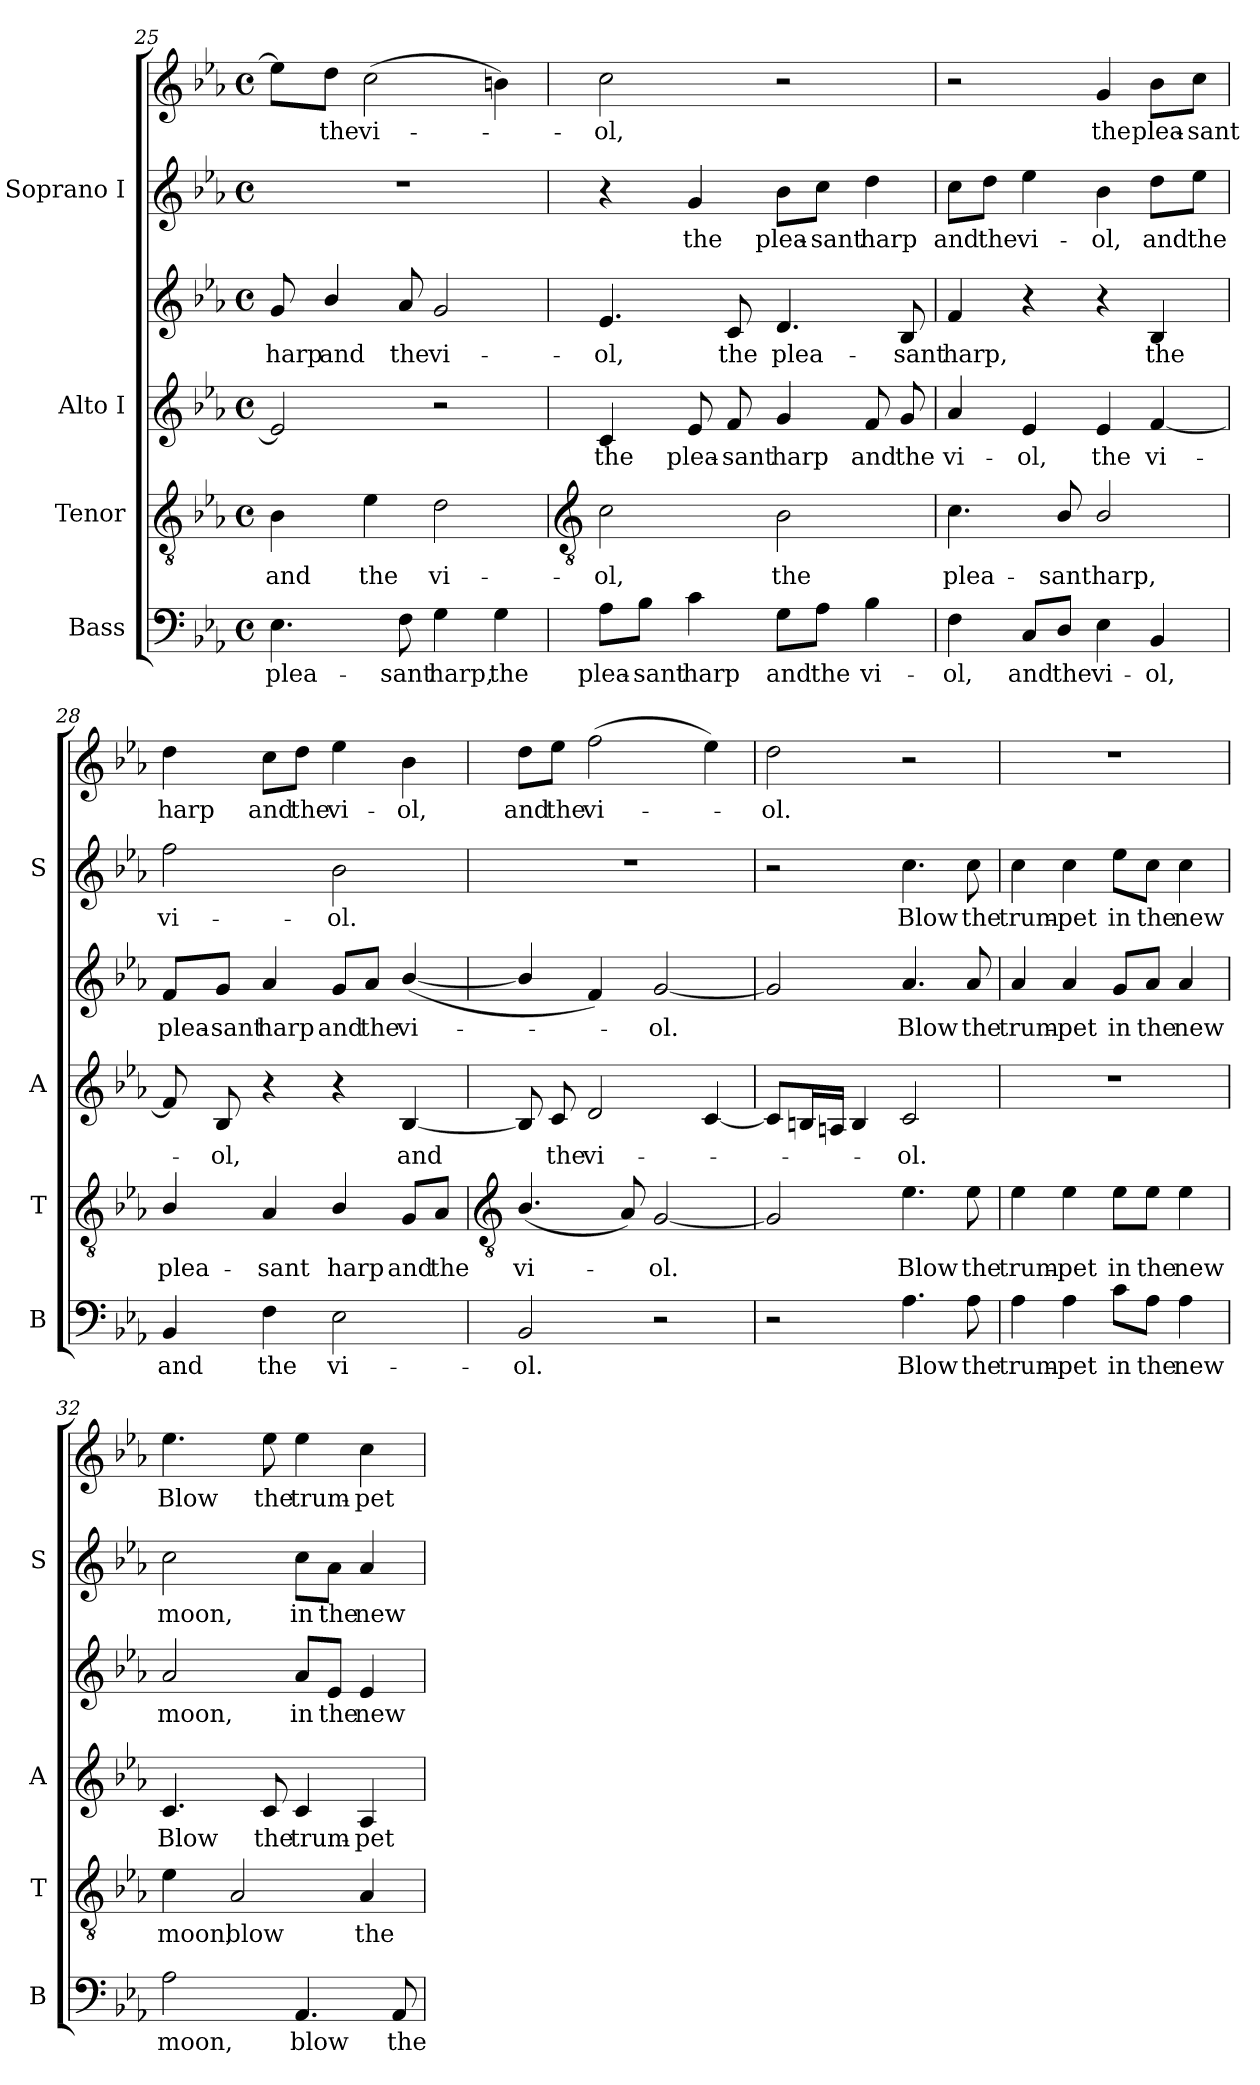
**kern	**text	**kern	**text	**kern	**text	**kern	**text	**kern	**text	**kern	**text
*part4	*part4	*part3	*part3	*part2	*part2	*part2	*part2	*part1	*part1	*part1	*part1
*staff6	*staff6	*staff5	*staff5	*staff4	*staff4	*staff3	*staff3	*staff2	*staff2	*staff1	*staff1
*I"Bass	*	*I"Tenor	*	*I"Alto I	*	*	*	*I"Soprano I	*	*	*
*I'B	*	*I'T	*	*I'A	*	*	*	*I'S	*	*	*
*clefF4	*	*clefGv2	*	*clefG2	*	*clefG2	*	*clefG2	*	*clefG2	*
*k[b-e-a-]	*	*k[b-e-a-]	*	*k[b-e-a-]	*	*k[b-e-a-]	*	*k[b-e-a-]	*	*k[b-e-a-]	*
*E-:	*	*E-:	*	*E-:	*	*E-:	*	*E-:	*	*E-:	*
*M4/4	*	*M4/4	*	*M4/4	*	*M4/4	*	*M4/4	*	*M4/4	*
*met(c)	*	*met(c)	*	*met(c)	*	*met(c)	*	*met(c)	*	*met(c)	*
=25	=25	=25	=25	=25	=25	=25	=25	=25	=25	=25	=25
!	!LO:LY:b	!	!LO:LY:b	!	!	!	!LO:LY:b	!	!	!	!
4.E-	plea-	4B-	and	2e-]	.	8g	harp	1r	.	8ee-\L]	.
!	!	!	!	!	!	!	!LO:LY:b	!	!	!	!LO:LY:b
.	.	.	.	.	.	4b-/	and	.	.	8dd\J	the
!	!	!	!LO:LY:b	!	!	!	!	!	!	!	!LO:LY:b
.	.	4e-	the	.	.	.	.	.	.	(>2cc	vi-
!	!LO:LY:b	!	!	!	!	!	!LO:LY:b	!	!	!	!
8F	-sant	.	.	.	.	8a-	the	.	.	.	.
!	!LO:LY:b	!	!LO:LY:b	!	!	!	!LO:LY:b	!	!	!	!
4G	harp,	2d	vi-	2r	.	2g	vi-	.	.	.	.
!	!LO:LY:b	!	!	!	!	!	!	!	!	!	!
4G	the	.	.	.	.	.	.	.	.	4bn)	.
!!LO:LB:g=z
=26	=26	=26	=26	=26	=26	=26	=26	=26	=26	=26	=26
*	*	*clefGv2	*	*	*	*	*	*	*	*	*
!	!LO:LY:b	!	!LO:LY:b	!	!LO:LY:b	!	!LO:LY:b	!	!	!	!LO:LY:b
8A-\L	plea-	2c	-ol,	4c	the	4.e-	-ol,	4r	.	2cc	ol,
!	!LO:LY:b	!	!	!	!	!	!	!	!	!	!
8B-\J	-sant	.	.	.	.	.	.	.	.	.	.
!	!LO:LY:b	!	!	!	!LO:LY:b	!	!	!	!LO:LY:b	!	!
4c	harp	.	.	8e-	plea-	.	.	4g	the	.	.
!	!	!	!	!	!LO:LY:b	!	!LO:LY:b	!	!	!	!
.	.	.	.	8f	-sant	8c	the	.	.	.	.
!	!LO:LY:b	!	!LO:LY:b	!	!LO:LY:b	!	!LO:LY:b	!	!LO:LY:b	!	!
8G\L	and	2B-	the	4g	harp	4.d	plea-	8b-\L	plea-	2r	.
!	!LO:LY:b	!	!	!	!	!	!	!	!LO:LY:b	!	!
8A-\J	the	.	.	.	.	.	.	8cc\J	-sant	.	.
!	!LO:LY:b	!	!	!	!LO:LY:b	!	!	!	!LO:LY:b	!	!
4B-	vi-	.	.	8f	and	.	.	4dd	harp	.	.
!	!	!	!	!	!LO:LY:b	!	!LO:LY:b	!	!	!	!
.	.	.	.	8g	the	8B-	-sant	.	.	.	.
=27	=27	=27	=27	=27	=27	=27	=27	=27	=27	=27	=27
!	!LO:LY:b	!	!LO:LY:b	!	!LO:LY:b	!	!LO:LY:b	!	!LO:LY:b	!	!
4F	-ol,	4.c	plea-	4a-	vi-	4f	harp,	8cc\L	and	2r	.
!	!	!	!	!	!	!	!	!	!LO:LY:b	!	!
.	.	.	.	.	.	.	.	8dd\J	the	.	.
!	!LO:LY:b	!	!	!	!LO:LY:b	!	!	!	!LO:LY:b	!	!
8C/L	and	.	.	4e-	-ol,	4r	.	4ee-	vi-	.	.
!	!LO:LY:b	!	!LO:LY:b	!	!	!	!	!	!	!	!
8D/J	the	8B-/	-sant	.	.	.	.	.	.	.	.
!	!LO:LY:b	!	!LO:LY:b	!	!LO:LY:b	!	!	!	!LO:LY:b	!	!LO:LY:b
4E-	vi-	2B-/	harp,	4e-	the	4r	.	4b-	-ol,	4g	the
!	!LO:LY:b	!	!	!	!LO:LY:b	!	!LO:LY:b	!	!LO:LY:b	!	!LO:LY:b
4BB-	-ol,	.	.	[4f	vi-	4B-	the	8dd\L	and	8b-\L	plea-
!	!	!	!	!	!	!	!	!	!LO:LY:b	!	!LO:LY:b
.	.	.	.	.	.	.	.	8ee-\J	the	8cc\J	-sant
=28	=28	=28	=28	=28	=28	=28	=28	=28	=28	=28	=28
!	!LO:LY:b	!	!LO:LY:b	!	!	!	!LO:LY:b	!	!LO:LY:b	!	!LO:LY:b
4BB-	and	4B-/	plea-	8f]	.	8f/L	plea-	2ff	vi-	4dd	harp
!	!	!	!	!	!LO:LY:b	!	!LO:LY:b	!	!	!	!
.	.	.	.	8B-	ol,	8g/J	-sant	.	.	.	.
!	!LO:LY:b	!	!LO:LY:b	!	!	!	!LO:LY:b	!	!	!	!LO:LY:b
4F	the	4A-	-sant	4r	.	4a-	harp	.	.	8cc\L	and
!	!	!	!	!	!	!	!	!	!	!	!LO:LY:b
.	.	.	.	.	.	.	.	.	.	8dd\J	the
!	!LO:LY:b	!	!LO:LY:b	!	!	!	!LO:LY:b	!	!LO:LY:b	!	!LO:LY:b
2E-	vi-	4B-/	harp	4r	.	8g/L	and	2b-	-ol.	4ee-	vi-
!	!	!	!	!	!	!	!LO:LY:b	!	!	!	!
.	.	.	.	.	.	8a-/J	the	.	.	.	.
!	!	!	!LO:LY:b	!	!LO:LY:b	!	!LO:LY:b	!	!	!	!LO:LY:b
.	.	8G/L	and	[4B-	and	(<[4b-/	vi-	.	.	4b-	-ol,
!	!	!	!LO:LY:b	!	!	!	!	!	!	!	!
.	.	8A-/J	the	.	.	.	.	.	.	.	.
!!LO:LB:g=z
=29	=29	=29	=29	=29	=29	=29	=29	=29	=29	=29	=29
*	*	*clefGv2	*	*	*	*	*	*	*	*	*
!	!LO:LY:b	!	!LO:LY:b	!	!	!	!	!	!	!	!LO:LY:b
2BB-	-ol.	(<4.B-/	vi-	8B-]	.	4b-/]	.	1r	.	8dd\L	and
!	!	!	!	!	!LO:LY:b	!	!	!	!	!	!LO:LY:b
.	.	.	.	8c	the	.	.	.	.	8ee-\J	the
!	!	!	!	!	!LO:LY:b	!	!	!	!	!	!LO:LY:b
.	.	.	.	2d	vi-	4f)	.	.	.	(>2ff	vi-
.	.	8A-)	.	.	.	.	.	.	.	.	.
!	!	!	!LO:LY:b	!	!	!	!LO:LY:b	!	!	!	!
2r	.	[2G	ol.	.	.	[2g	ol.	.	.	.	.
.	.	.	.	[4c	.	.	.	.	.	4ee-)	.
=30	=30	=30	=30	=30	=30	=30	=30	=30	=30	=30	=30
!	!	!	!	!	!	!	!	!	!	!	!LO:LY:b
2r	.	2G]	.	8cL]	.	2g]	.	2r	.	2dd	ol.
.	.	.	.	16BnL	.	.	.	.	.	.	.
.	.	.	.	16AnJJ	.	.	.	.	.	.	.
.	.	.	.	4B	.	.	.	.	.	.	.
!	!LO:LY:b	!	!LO:LY:b	!	!LO:LY:b	!	!LO:LY:b	!	!LO:LY:b	!	!
4.A-	Blow	4.e-	Blow	2c	ol.	4.a-	Blow	4.cc	Blow	2r	.
!	!LO:LY:b	!	!LO:LY:b	!	!	!	!LO:LY:b	!	!LO:LY:b	!	!
8A-	the	8e-	the	.	.	8a-	the	8cc	the	.	.
=31	=31	=31	=31	=31	=31	=31	=31	=31	=31	=31	=31
!	!LO:LY:b	!	!LO:LY:b	!	!	!	!LO:LY:b	!	!LO:LY:b	!	!
4A-	trum-	4e-	trum-	1r	.	4a-	trum-	4cc	trum-	1r	.
!	!LO:LY:b	!	!LO:LY:b	!	!	!	!LO:LY:b	!	!LO:LY:b	!	!
4A-	-pet	4e-	-pet	.	.	4a-	-pet	4cc	-pet	.	.
!	!LO:LY:b	!	!LO:LY:b	!	!	!	!LO:LY:b	!	!LO:LY:b	!	!
8c\L	in	8e-\L	in	.	.	8g/L	in	8ee-\L	in	.	.
!	!LO:LY:b	!	!LO:LY:b	!	!	!	!LO:LY:b	!	!LO:LY:b	!	!
8A-\J	the	8e-\J	the	.	.	8a-/J	the	8cc\J	the	.	.
!	!LO:LY:b	!	!LO:LY:b	!	!	!	!LO:LY:b	!	!LO:LY:b	!	!
4A-	new	4e-	new	.	.	4a-	new	4cc	new	.	.
=32	=32	=32	=32	=32	=32	=32	=32	=32	=32	=32	=32
!	!LO:LY:b	!	!LO:LY:b	!	!LO:LY:b	!	!LO:LY:b	!	!LO:LY:b	!	!LO:LY:b
2A-	moon,	4e-	moon,	4.c	Blow	2a-	moon,	2cc	moon,	4.ee-	Blow
!	!	!	!LO:LY:b	!	!	!	!	!	!	!	!
.	.	2A-	blow	.	.	.	.	.	.	.	.
!	!	!	!	!	!LO:LY:b	!	!	!	!	!	!LO:LY:b
.	.	.	.	8c	the	.	.	.	.	8ee-	the
!	!LO:LY:b	!	!	!	!LO:LY:b	!	!LO:LY:b	!	!LO:LY:b	!	!LO:LY:b
4.AA-	blow	.	.	4c	trum-	8a-/L	in	8cc\L	in	4ee-	trum-
!	!	!	!	!	!	!	!LO:LY:b	!	!LO:LY:b	!	!
.	.	.	.	.	.	8e-/J	the	8a-\J	the	.	.
!	!	!	!LO:LY:b	!	!LO:LY:b	!	!LO:LY:b	!	!LO:LY:b	!	!LO:LY:b
.	.	4A-	the	4A-	-pet	4e-	new	4a-	new	4cc	-pet
!	!LO:LY:b	!	!	!	!	!	!	!	!	!	!
8AA-	the	.	.	.	.	.	.	.	.	.	.
=	=	=	=	=	=	=	=	=	=	=	=
*-	*-	*-	*-	*-	*-	*-	*-	*-	*-	*-	*-
